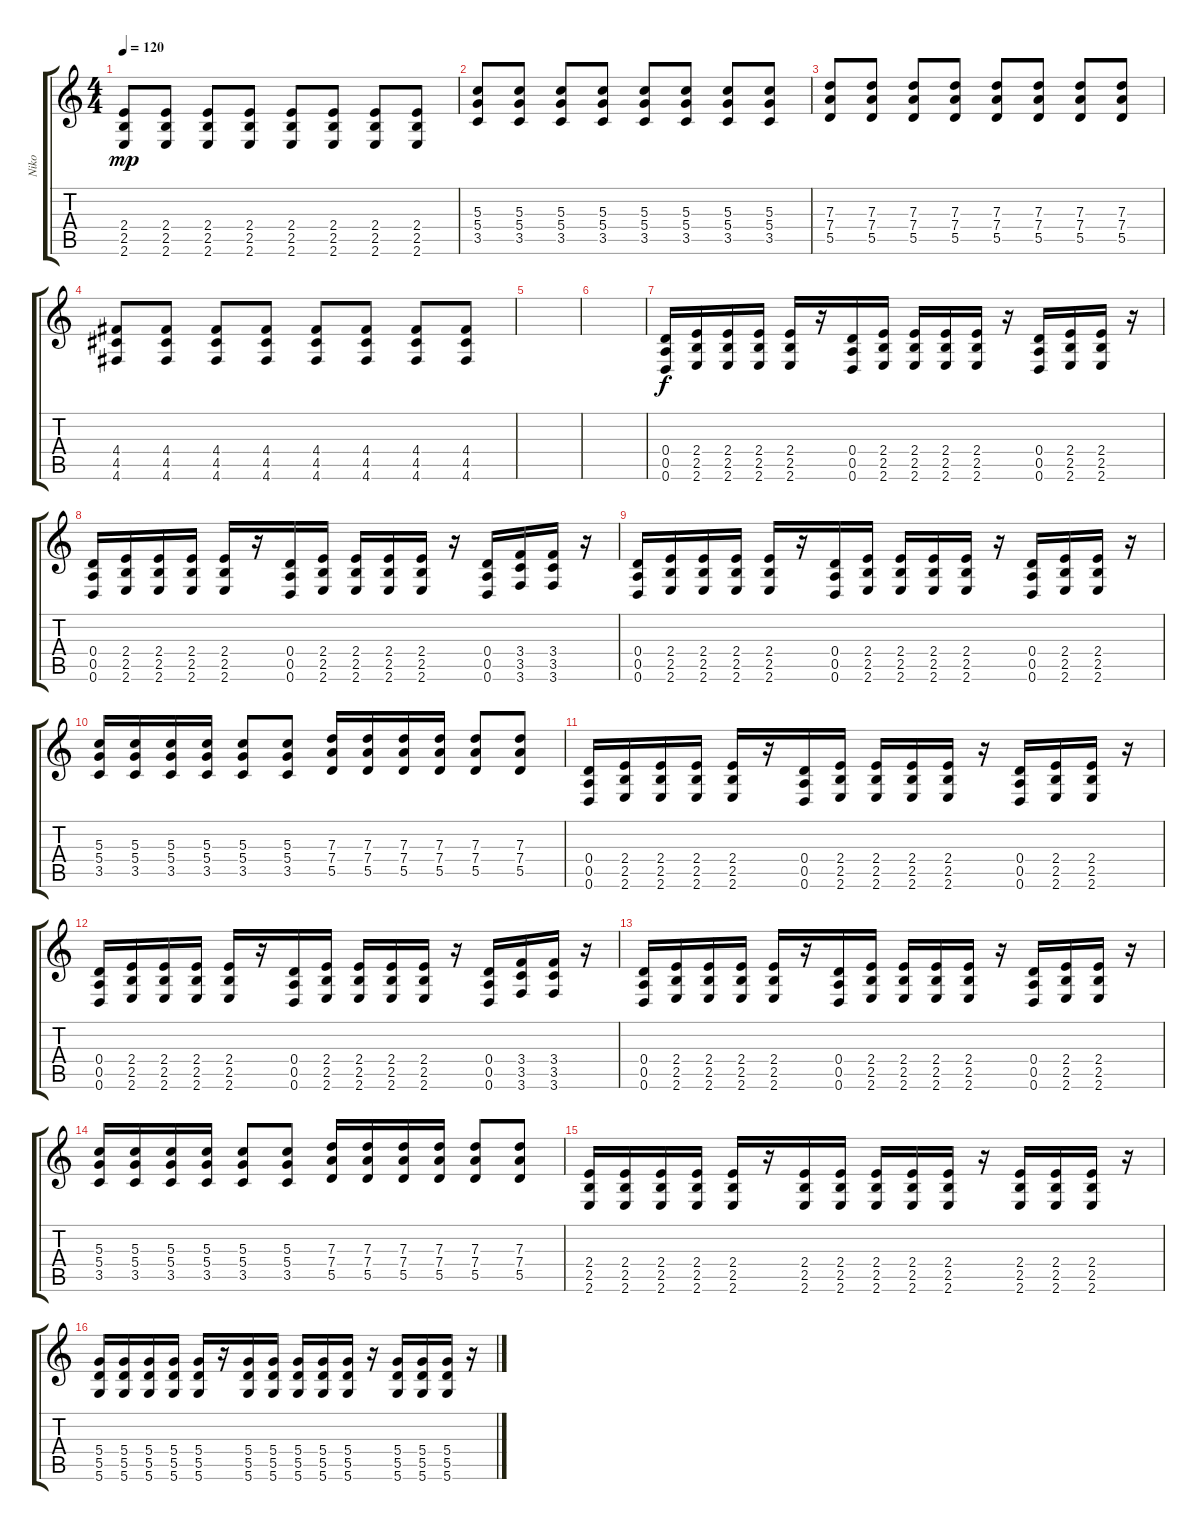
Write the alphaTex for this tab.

\track ("Niko" "Niko") {instrument distortionguitar}
\staff {score tabs}
\tuning (E4 B3 G3 D3 A2 D2) {hide}
\ts (4 4)
\tempo 120
\clef g2
\ks c
(2.4 2.5 2.6).8{dy mp} (2.4 2.5 2.6).8 (2.4 2.5 2.6).8 (2.4 2.5 2.6).8 (2.4 2.5 2.6).8 (2.4 2.5 2.6).8 (2.4 2.5 2.6).8 (2.4 2.5 2.6).8 |
(5.3 5.4 3.5).8 (5.3 5.4 3.5).8 (5.3 5.4 3.5).8 (5.3 5.4 3.5).8 (5.3 5.4 3.5).8 (5.3 5.4 3.5).8 (5.3 5.4 3.5).8 (5.3 5.4 3.5).8 |
(7.3 7.4 5.5).8 (7.3 7.4 5.5).8 (7.3 7.4 5.5).8 (7.3 7.4 5.5).8 (7.3 7.4 5.5).8 (7.3 7.4 5.5).8 (7.3 7.4 5.5).8 (7.3 7.4 5.5).8 |
(4.4 4.5 4.6).8 (4.4 4.5 4.6).8 (4.4 4.5 4.6).8 (4.4 4.5 4.6).8 (4.4 4.5 4.6).8 (4.4 4.5 4.6).8 (4.4 4.5 4.6).8 (4.4 4.5 4.6).8 |
|
|
(0.4 0.5 0.6).16{dy f} (2.4 2.5 2.6).16 (2.4 2.5 2.6).16 (2.4 2.5 2.6).16 (2.4 2.5 2.6).16 r.16 (0.4 0.5 0.6).16 (2.4 2.5 2.6).16 (2.4 2.5 2.6).16 (2.4 2.5 2.6).16 (2.4 2.5 2.6).16 r.16 (0.4 0.5 0.6).16 (2.4 2.5 2.6).16 (2.4 2.5 2.6).16 r.16 |
(0.4 0.5 0.6).16 (2.4 2.5 2.6).16 (2.4 2.5 2.6).16 (2.4 2.5 2.6).16 (2.4 2.5 2.6).16 r.16 (0.4 0.5 0.6).16 (2.4 2.5 2.6).16 (2.4 2.5 2.6).16 (2.4 2.5 2.6).16 (2.4 2.5 2.6).16 r.16 (0.4 0.5 0.6).16 (3.4 3.5 3.6).16 (3.4 3.5 3.6).16 r.16 |
(0.4 0.5 0.6).16 (2.4 2.5 2.6).16 (2.4 2.5 2.6).16 (2.4 2.5 2.6).16 (2.4 2.5 2.6).16 r.16 (0.4 0.5 0.6).16 (2.4 2.5 2.6).16 (2.4 2.5 2.6).16 (2.4 2.5 2.6).16 (2.4 2.5 2.6).16 r.16 (0.4 0.5 0.6).16 (2.4 2.5 2.6).16 (2.4 2.5 2.6).16 r.16 |
(5.3 5.4 3.5).16 (5.3 5.4 3.5).16 (5.3 5.4 3.5).16 (5.3 5.4 3.5).16 (5.3 5.4 3.5).8 (5.3 5.4 3.5).8 (7.3 7.4 5.5).16 (7.3 7.4 5.5).16 (7.3 7.4 5.5).16 (7.3 7.4 5.5).16 (7.3 7.4 5.5).8 (7.3 7.4 5.5).8 |
(0.4 0.5 0.6).16 (2.4 2.5 2.6).16 (2.4 2.5 2.6).16 (2.4 2.5 2.6).16 (2.4 2.5 2.6).16 r.16 (0.4 0.5 0.6).16 (2.4 2.5 2.6).16 (2.4 2.5 2.6).16 (2.4 2.5 2.6).16 (2.4 2.5 2.6).16 r.16 (0.4 0.5 0.6).16 (2.4 2.5 2.6).16 (2.4 2.5 2.6).16 r.16 |
(0.4 0.5 0.6).16 (2.4 2.5 2.6).16 (2.4 2.5 2.6).16 (2.4 2.5 2.6).16 (2.4 2.5 2.6).16 r.16 (0.4 0.5 0.6).16 (2.4 2.5 2.6).16 (2.4 2.5 2.6).16 (2.4 2.5 2.6).16 (2.4 2.5 2.6).16 r.16 (0.4 0.5 0.6).16 (3.4 3.5 3.6).16 (3.4 3.5 3.6).16 r.16 |
(0.4 0.5 0.6).16 (2.4 2.5 2.6).16 (2.4 2.5 2.6).16 (2.4 2.5 2.6).16 (2.4 2.5 2.6).16 r.16 (0.4 0.5 0.6).16 (2.4 2.5 2.6).16 (2.4 2.5 2.6).16 (2.4 2.5 2.6).16 (2.4 2.5 2.6).16 r.16 (0.4 0.5 0.6).16 (2.4 2.5 2.6).16 (2.4 2.5 2.6).16 r.16 |
(5.3 5.4 3.5).16 (5.3 5.4 3.5).16 (5.3 5.4 3.5).16 (5.3 5.4 3.5).16 (5.3 5.4 3.5).8 (5.3 5.4 3.5).8 (7.3 7.4 5.5).16 (7.3 7.4 5.5).16 (7.3 7.4 5.5).16 (7.3 7.4 5.5).16 (7.3 7.4 5.5).8 (7.3 7.4 5.5).8 |
(2.4 2.5 2.6).16 (2.4 2.5 2.6).16 (2.4 2.5 2.6).16 (2.4 2.5 2.6).16 (2.4 2.5 2.6).16 r.16 (2.4 2.5 2.6).16 (2.4 2.5 2.6).16 (2.4 2.5 2.6).16 (2.4 2.5 2.6).16 (2.4 2.5 2.6).16 r.16 (2.4 2.5 2.6).16 (2.4 2.5 2.6).16 (2.4 2.5 2.6).16 r.16 |
(5.4 5.5 5.6).16 (5.4 5.5 5.6).16 (5.4 5.5 5.6).16 (5.4 5.5 5.6).16 (5.4 5.5 5.6).16 r.16 (5.4 5.5 5.6).16 (5.4 5.5 5.6).16 (5.4 5.5 5.6).16 (5.4 5.5 5.6).16 (5.4 5.5 5.6).16 r.16 (5.4 5.5 5.6).16 (5.4 5.5 5.6).16 (5.4 5.5 5.6).16 r.16
